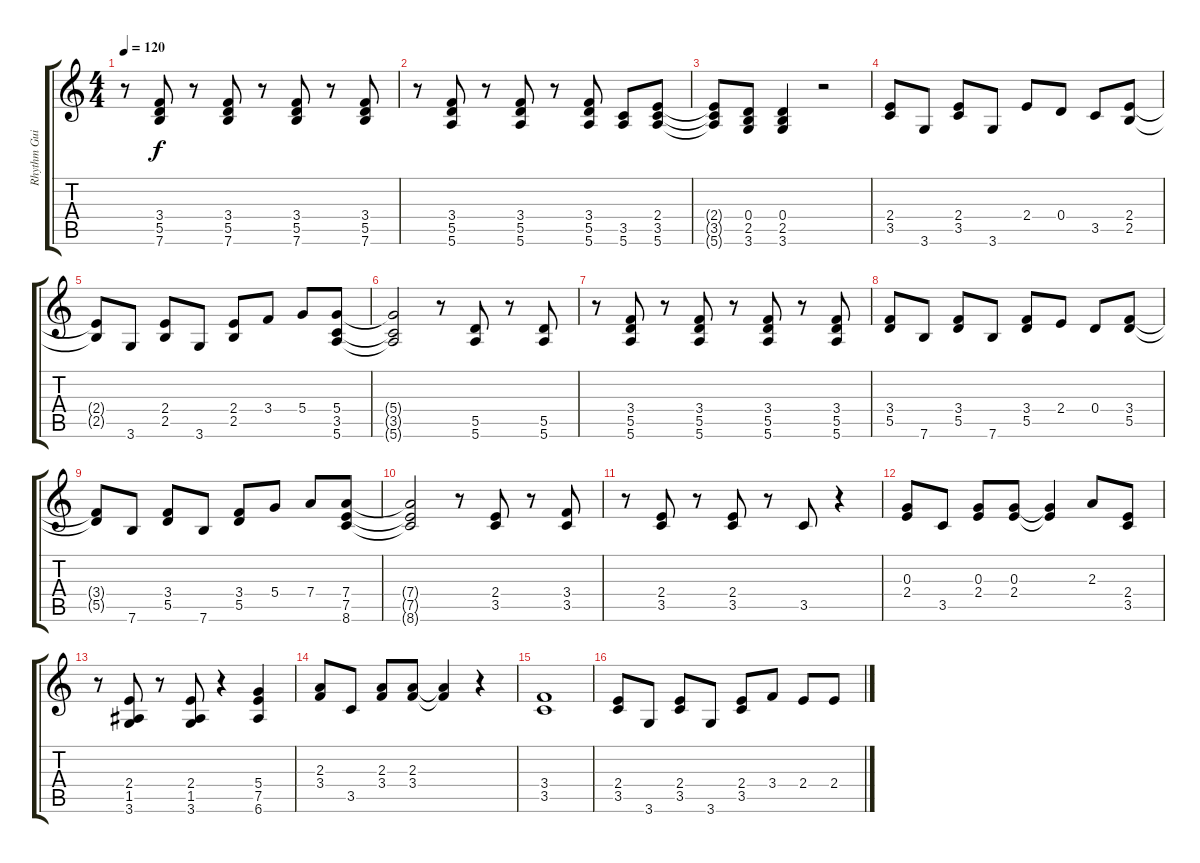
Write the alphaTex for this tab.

\track ("Rhythm Guitar" "Rhythm Gui") {instrument acousticguitarsteel}
\staff {score tabs}
\tuning (E4 B3 G3 D3 A2 E2) {hide}
\ts (4 4)
\tempo 120
\clef g2
\ks c
r.8{dy f} (3.4 5.5 7.6).8 r.8 (3.4 5.5 7.6).8 r.8 (3.4 5.5 7.6).8 r.8 (3.4 5.5 7.6).8 |
r.8 (3.4 5.5 5.6).8 r.8 (3.4 5.5 5.6).8 r.8 (3.4 5.5 5.6).8 (3.5 5.6).8 (2.4 3.5 5.6).8 |
(2.4{t} 3.5{t} 5.6{t}).8 (0.4 2.5 3.6).8 (0.4 2.5 3.6).4 r.2 |
(2.4 3.5).8 3.6.8 (2.4 3.5).8 3.6.8 2.4.8 0.4.8 3.5.8 (2.4 2.5).8 |
(2.4{t} 2.5{t}).8 3.6.8 (2.4 2.5).8 3.6.8 (2.4 2.5).8 3.4.8 5.4.8 (5.4 3.5 5.6).8 |
(5.4{t} 3.5{t} 5.6{t}).2 r.8 (5.5 5.6).8 r.8 (5.5 5.6).8 |
r.8 (3.4 5.5 5.6).8 r.8 (3.4 5.5 5.6).8 r.8 (3.4 5.5 5.6).8 r.8 (3.4 5.5 5.6).8 |
(3.4 5.5).8 7.6.8 (3.4 5.5).8 7.6.8 (3.4 5.5).8 2.4.8 0.4.8 (3.4 5.5).8 |
(3.4{t} 5.5{t}).8 7.6.8 (3.4 5.5).8 7.6.8 (3.4 5.5).8 5.4.8 7.4.8 (7.4 7.5 8.6).8 |
(7.4{t} 7.5{t} 8.6{t}).2 r.8 (2.4 3.5).8 r.8 (3.4 3.5).8 |
r.8 (2.4 3.5).8 r.8 (2.4 3.5).8 r.8 3.5.8 r.4 |
(0.3 2.4).8 3.5.8 (0.3 2.4).8 (0.3 2.4).8 (0.3{t} 2.4{t}).4 2.3.8 (2.4 3.5).8 |
r.8 (2.4 1.5 3.6).8 r.8 (2.4 1.5 3.6).8 r.4 (5.4 7.5 6.6).4 |
(2.3 3.4).8 3.5.8 (2.3 3.4).8 (2.3 3.4).8 (2.3{t} 3.4{t}).4 r.4 |
(3.4 3.5).1 |
(2.4 3.5).8 3.6.8 (2.4 3.5).8 3.6.8 (2.4 3.5).8 3.4.8 2.4.8 2.4.8
